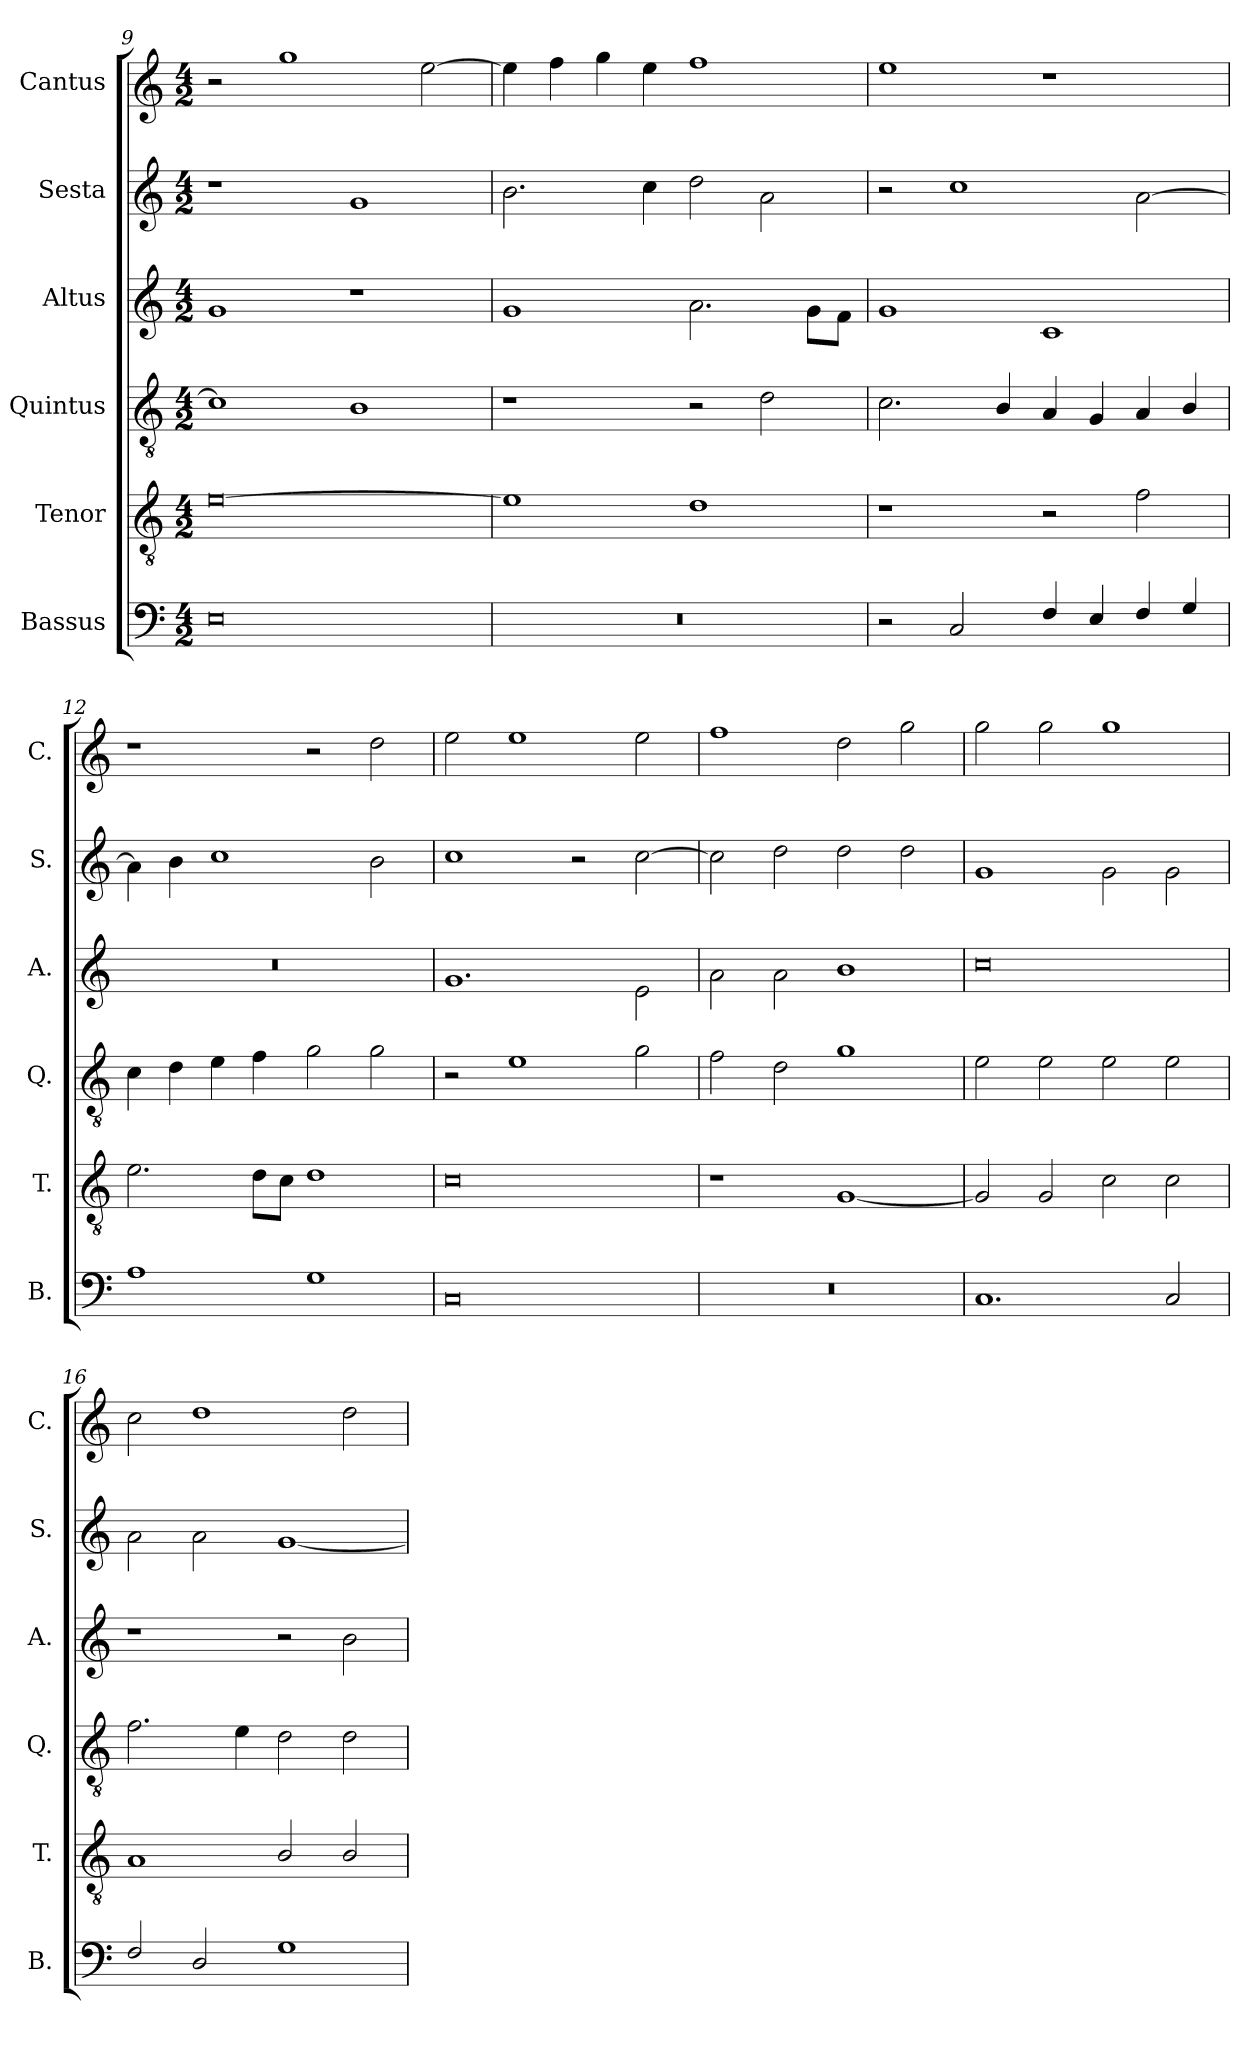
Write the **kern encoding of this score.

**kern	**kern	**kern	**kern	**kern	**kern
*part6	*part5	*part4	*part3	*part2	*part1
*staff6	*staff5	*staff4	*staff3	*staff2	*staff1
*I"Bassus	*I"Tenor	*I"Quintus	*I"Altus	*I"Sesta	*I"Cantus
*I'B.	*I'T.	*I'Q.	*I'A.	*I'S.	*I'C.
*clefF4	*clefGv2	*clefGv2	*clefG2	*clefG2	*clefG2
*k[]	*k[]	*k[]	*k[]	*k[]	*k[]
*M4/2	*M4/2	*M4/2	*M4/2	*M4/2	*M4/2
=9	=9	=9	=9	=9	=9
0E	[0e	1c]	1g	1r	2r
.	.	.	.	.	1gg
.	.	1B	1r	1g	.
.	.	.	.	.	[2ee\
=10	=10	=10	=10	=10	=10
0r	1e]	1r	1g	2.b\	4ee\]
.	.	.	.	.	4ff\
.	.	.	.	.	4gg\
.	.	.	.	4cc\	4ee\
.	1d	2r	2.a\	2dd\	1ff
.	.	2d\	.	2a\	.
.	.	.	8g\L	.	.
.	.	.	8f\J	.	.
!!LO:LB:g=z
=11	=11	=11	=11	=11	=11
2r	1r	2.c\	1g	2r	1ee
2C/	.	.	.	1cc	.
.	.	4B/	.	.	.
4F/	2r	4A/	1c	.	1r
4E/	.	4G/	.	.	.
4F/	2f\	4A/	.	[2a\	.
4G/	.	4B/	.	.	.
=12	=12	=12	=12	=12	=12
1A	2.e\	4c\	0r	4a\]	1r
.	.	4d\	.	4b\	.
.	.	4e\	.	1cc	.
.	8d\L	4f\	.	.	.
.	8c\J	.	.	.	.
1G	1d	2g\	.	.	2r
.	.	2g\	.	2b\	2dd\
=13	=13	=13	=13	=13	=13
0C	0c	2r	1.g	1cc	2ee\
.	.	1e	.	.	1ee
.	.	.	.	2r	.
.	.	2g\	2e\	[2cc\	2ee\
=14	=14	=14	=14	=14	=14
0r	1r	2f\	2a\	2cc\]	1ff
.	.	2d\	2a\	2dd\	.
.	[1G	1g	1b	2dd\	2dd\
.	.	.	.	2dd\	2gg\
=15	=15	=15	=15	=15	=15
1.C	2G/]	2e\	0cc	1g	2gg\
.	2G/	2e\	.	.	2gg\
.	2c\	2e\	.	2g\	1gg
2C/	2c\	2e\	.	2g\	.
=16	=16	=16	=16	=16	=16
2F/	1A	2.f\	1r	2a\	2cc\
2D/	.	.	.	2a\	1dd
.	.	4e\	.	.	.
1G	2B/	2d\	2r	[1g	.
.	2B/	2d\	2b\	.	2dd\
=	=	=	=	=	=
*-	*-	*-	*-	*-	*-
